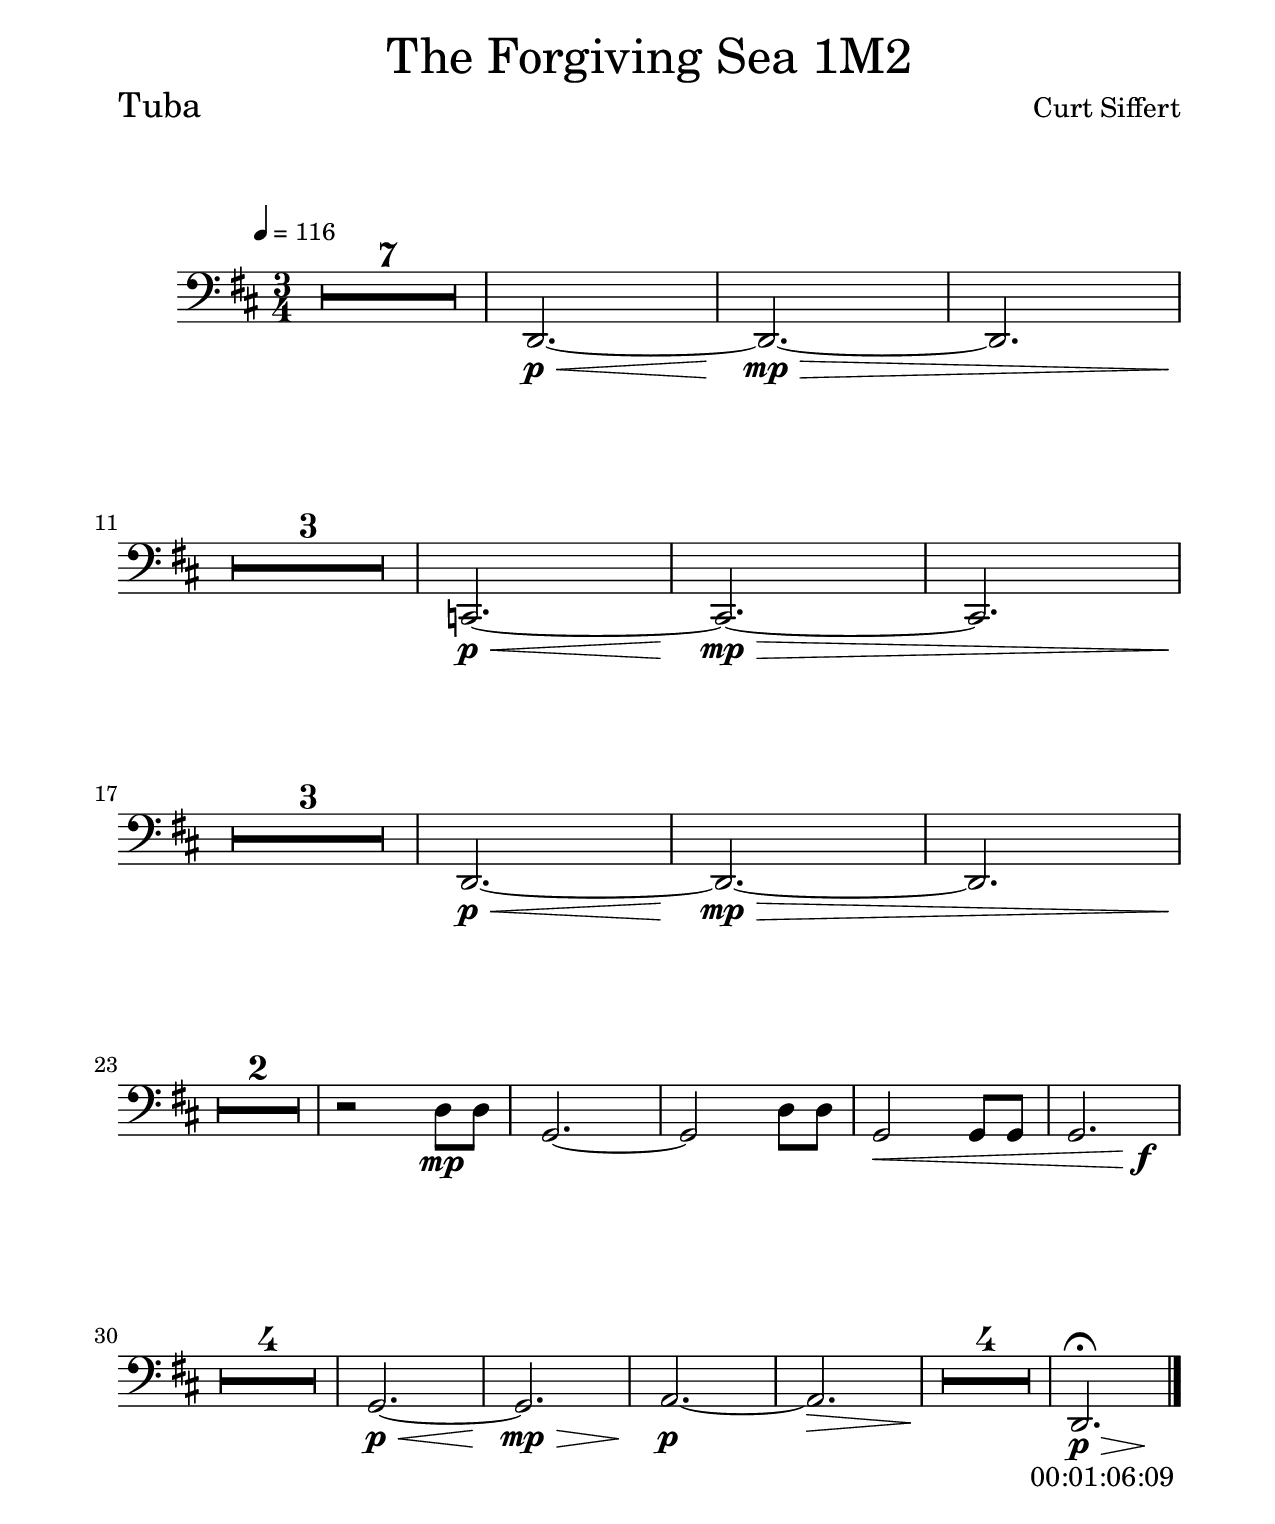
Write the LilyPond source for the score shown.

\version "2.16.0"
\include "english.ly"
\include "../lib/parts.ily"

\header {
  	instrument = \markup \larger \larger "Tuba"
}

\version "2.24.0"
\include "english.ly"

tubaNotes = \relative c, {

	\time 3/4
	\key d \major
	\clef bass
	\set tieWaitForNote = ##t

	R2.*7
	
	d2.\p\<~ |
	d2.\mp\>~ |
	d2. |

	\tag #'part { \break }

	R2.*3\!
	
	c2.\p\<~ |
	c2.\mp\>~ |
	c2. |

	\tag #'part { \break }
	
	R2.*3\!
	
	d2.\p\<~ |
	d2.\mp\>~ |
	d2. |

	\tag #'part { \break }
	
	R2.*2\!
	
	r2 d'8\mp d |
	g,2.~ |
	g2 d'8 d |
	g,2\< g8 g |
	<< {g2.} {s2 s4\f} >> |

	\tag #'part { \break }
	
	R2.*4
	
	g2.\p\<~ | 
	g2.\mp\> |
	a2.\p~
	a2.\>
	
	R2.*4\!

	<< {d,2.\p\fermata } {s4\> s4 s4\!} >>
	
	\bar "|."
	\tag #'part {
		\override Score.RehearsalMark.direction = #DOWN
		\override Score.RehearsalMark.self-alignment-X = #RIGHT  
		\override Score.RehearsalMark.font-size = #0
		\mark "00:01:06:09"			
	}	
		
}


<<
	\new Staff \relative c'' { 
		\everyPartScore
		\keepWithTag #'part \tubaNotes	
	}	
>>